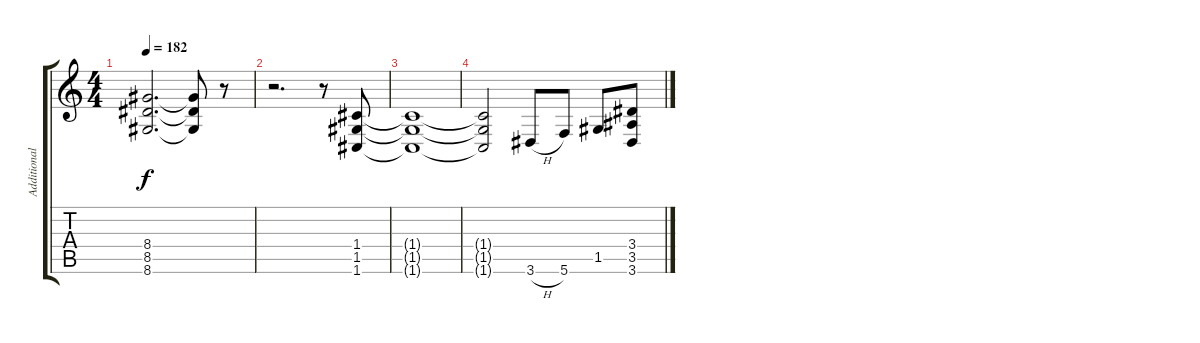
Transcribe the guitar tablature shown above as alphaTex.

\track ("Additional Guitar 1" "Additional") {instrument distortionguitar}
\staff {score tabs}
\tuning (D4 A3 F3 C3 G2 C2) {hide}
\ts (4 4)
\tempo 182
\clef g2
\ks c
(8.4{t} 8.5{t} 8.6{t}).2{d dy f} (8.4{t} 8.5{t} 8.6{t}).8 r.8 |
r.2{d} r.8 (1.4 1.5 1.6).8 |
(1.4{t} 1.5{t} 1.6{t}).1 |
(1.4{t} 1.5{t} 1.6{t}).2 3.6{h}.8 5.6.8 1.5.8 (3.4 3.5 3.6).8
